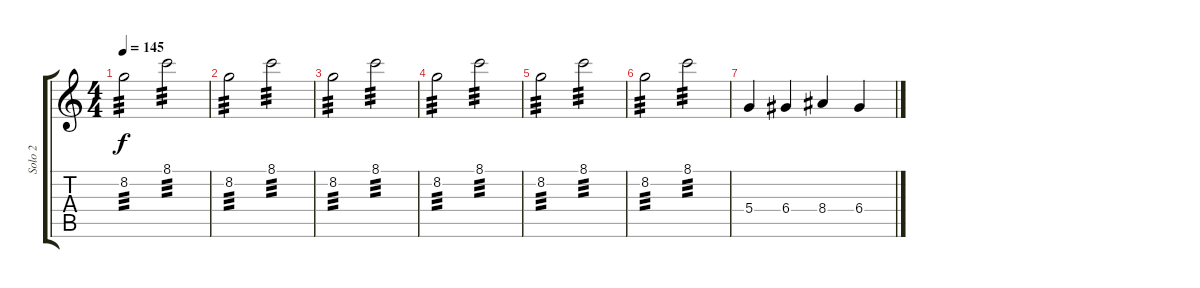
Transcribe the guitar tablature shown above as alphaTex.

\track ("Solo 2" "Solo 2") {instrument banjo}
\staff {score tabs}
\tuning (E4 B3 G3 D3 A2 E2) {hide}
\displaytranspose 12
\ts (4 4)
\tempo 145
\clef g2
\ks c
8.2.2{tp 3 dy f} 8.1.2{tp 3} |
8.2.2{tp 3} 8.1.2{tp 3} |
8.2.2{tp 3} 8.1.2{tp 3} |
8.2.2{tp 3} 8.1.2{tp 3} |
8.2.2{tp 3} 8.1.2{tp 3} |
8.2.2{tp 3} 8.1.2{tp 3} |
5.4.4 6.4.4 8.4.4 6.4.4
